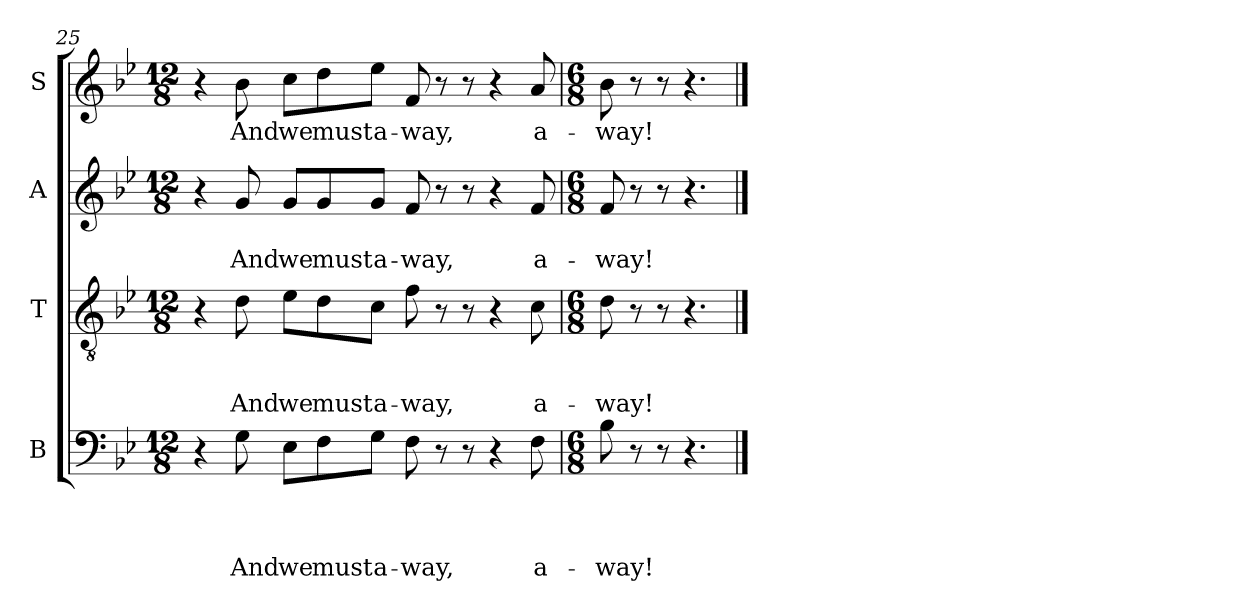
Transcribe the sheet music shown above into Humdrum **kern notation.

**kern	**text	**text	**text	**text	**kern	**text	**text	**text	**kern	**text	**text	**kern	**text
*part4	*part4	*part4	*part4	*part4	*part3	*part3	*part3	*part3	*part2	*part2	*part2	*part1	*part1
*staff4	*staff4	*staff4	*staff4	*staff4	*staff3	*staff3	*staff3	*staff3	*staff2	*staff2	*staff2	*staff1	*staff1
*I"B	*	*	*	*	*I"T	*	*	*	*I"A	*	*	*I"S	*
*clefF4	*	*	*	*	*clefGv2	*	*	*	*clefG2	*	*	*clefG2	*
*k[b-e-]	*	*	*	*	*k[b-e-]	*	*	*	*k[b-e-]	*	*	*k[b-e-]	*
*B-:	*	*	*	*	*B-:	*	*	*	*B-:	*	*	*B-:	*
*M12/8	*	*	*	*	*M12/8	*	*	*	*M12/8	*	*	*M12/8	*
=25	=25	=25	=25	=25	=25	=25	=25	=25	=25	=25	=25	=25	=25
4r	.	.	.	.	4r	.	.	.	4r	.	.	4r	.
!	!	!	!	!LO:LY:b	!	!	!	!LO:LY:b	!	!	!LO:LY:b	!	!LO:LY:b
8G\	.	.	.	And	8d\	.	.	And	8g/	.	And	8b-\	And
!	!	!	!	!LO:LY:b	!	!	!	!LO:LY:b	!	!	!LO:LY:b	!	!LO:LY:b
8E-\L	.	.	.	we	8e-\L	.	.	we	8g/L	.	we	8cc\L	we
!	!	!	!	!LO:LY:b	!	!	!	!LO:LY:b	!	!	!LO:LY:b	!	!LO:LY:b
8F\	.	.	.	must	8d\	.	.	must	8g/	.	must	8dd\	must
!	!	!	!	!LO:LY:b	!	!	!	!LO:LY:b	!	!	!LO:LY:b	!	!LO:LY:b
8G\J	.	.	.	a-	8c\J	.	.	a-	8g/J	.	a-	8ee-\J	a-
!	!	!	!	!LO:LY:b	!	!	!	!LO:LY:b	!	!	!LO:LY:b	!	!LO:LY:b
8F\	.	.	.	-way,	8f\	.	.	-way,	8f/	.	-way,	8f/	-way,
8r	.	.	.	.	8r	.	.	.	8r	.	.	8r	.
8r	.	.	.	.	8r	.	.	.	8r	.	.	8r	.
4r	.	.	.	.	4r	.	.	.	4r	.	.	4r	.
!	!	!	!	!LO:LY:b	!	!	!	!LO:LY:b	!	!	!LO:LY:b	!	!LO:LY:b
8F\	.	.	.	a-	8c\	.	.	a-	8f/	.	a-	8a/	a-
=26	=26	=26	=26	=26	=26	=26	=26	=26	=26	=26	=26	=26	=26
*M6/8	*	*	*	*	*M6/8	*	*	*	*M6/8	*	*	*M6/8	*
!	!	!	!	!LO:LY:b	!	!	!	!LO:LY:b	!	!	!LO:LY:b	!	!LO:LY:b
8B-\	.	.	.	-way!	8d\	.	.	-way!	8f/	.	-way!	8b-\	-way!
8r	.	.	.	.	8r	.	.	.	8r	.	.	8r	.
8r	.	.	.	.	8r	.	.	.	8r	.	.	8r	.
4.r	.	.	.	.	4.r	.	.	.	4.r	.	.	4.r	.
==	==	==	==	==	==	==	==	==	==	==	==	==	==
*-	*-	*-	*-	*-	*-	*-	*-	*-	*-	*-	*-	*-	*-
